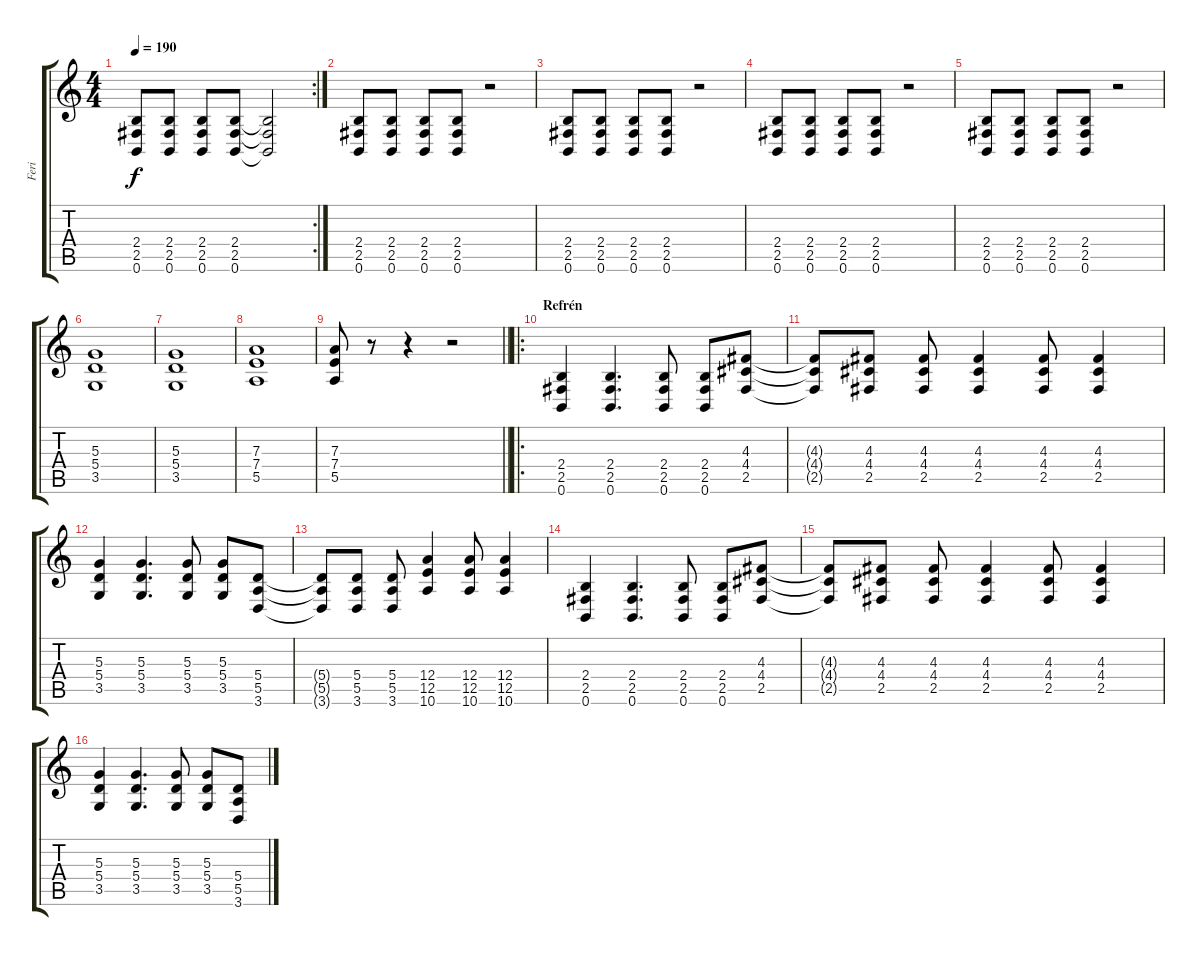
\track ("Feri" "Feri") {instrument distortionguitar}
\staff {score tabs}
\tuning (B3 Gb3 D3 A2 E2 B1) {hide}
\rc 2
\ts (4 4)
\tempo 190
\clef g2
\ks c
(2.4 2.5 0.6).8{dy f} (2.4 2.5 0.6).8 (2.4 2.5 0.6).8 (2.4 2.5 0.6).8 (2.4{t} 2.5{t} 0.6{t}).2 |
(2.4 2.5 0.6).8 (2.4 2.5 0.6).8 (2.4 2.5 0.6).8 (2.4 2.5 0.6).8 r.2 |
(2.4 2.5 0.6).8 (2.4 2.5 0.6).8 (2.4 2.5 0.6).8 (2.4 2.5 0.6).8 r.2 |
(2.4 2.5 0.6).8 (2.4 2.5 0.6).8 (2.4 2.5 0.6).8 (2.4 2.5 0.6).8 r.2 |
(2.4 2.5 0.6).8 (2.4 2.5 0.6).8 (2.4 2.5 0.6).8 (2.4 2.5 0.6).8 r.2 |
(5.3 5.4 3.5).1 |
(5.3 5.4 3.5).1 |
(7.3 7.4 5.5).1 |
\barLineRight lightlight
(7.3 7.4 5.5).8 r.8 r.4 r.2 |
\ro
\section ("" "Refrén")
(2.4 2.5 0.6).4 (2.4 2.5 0.6).4{d} (2.4 2.5 0.6).8 (2.4 2.5 0.6).8 (4.3 4.4 2.5).8 |
(4.3{t} 4.4{t} 2.5{t}).8 (4.3 4.4 2.5).8 (4.3 4.4 2.5).8 (4.3 4.4 2.5).4 (4.3 4.4 2.5).8 (4.3 4.4 2.5).4 |
(5.3 5.4 3.5).4 (5.3 5.4 3.5).4{d} (5.3 5.4 3.5).8 (5.3 5.4 3.5).8 (5.4 5.5 3.6).8 |
(5.4{t} 5.5{t} 3.6{t}).8 (5.4 5.5 3.6).8 (5.4 5.5 3.6).8 (12.4 12.5 10.6).4 (12.4 12.5 10.6).8 (12.4 12.5 10.6).4 |
(2.4 2.5 0.6).4 (2.4 2.5 0.6).4{d} (2.4 2.5 0.6).8 (2.4 2.5 0.6).8 (4.3 4.4 2.5).8 |
(4.3{t} 4.4{t} 2.5{t}).8 (4.3 4.4 2.5).8 (4.3 4.4 2.5).8 (4.3 4.4 2.5).4 (4.3 4.4 2.5).8 (4.3 4.4 2.5).4 |
(5.3 5.4 3.5).4 (5.3 5.4 3.5).4{d} (5.3 5.4 3.5).8 (5.3 5.4 3.5).8 (5.4 5.5 3.6).8
